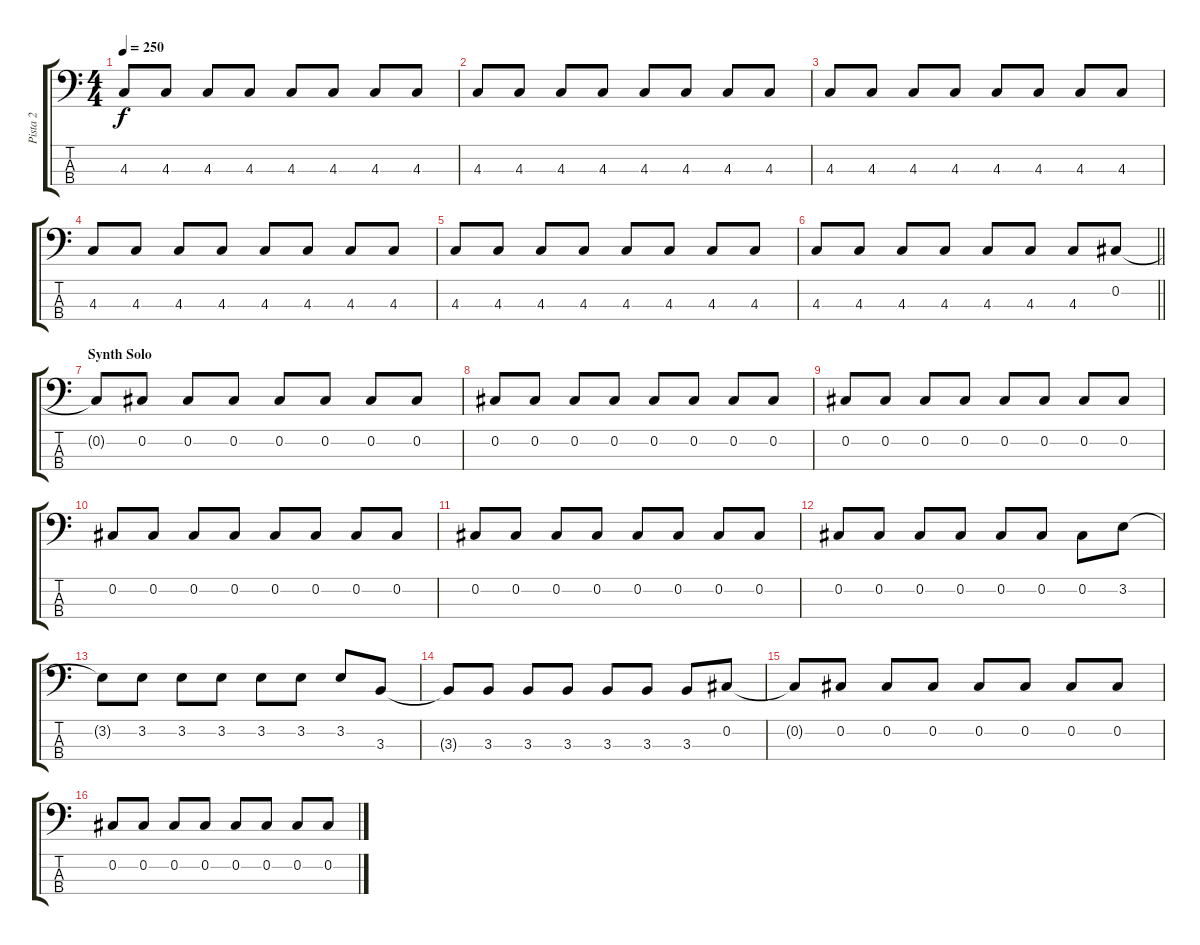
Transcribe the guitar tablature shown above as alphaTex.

\track ("Pista 2" "Pista 2") {instrument electricbasspick}
\staff {score tabs}
\tuning (Gb2 Db2 Ab1 Eb1) {hide}
\ts (4 4)
\tempo 250
\clef f4
\ks c
4.3.8{dy f} 4.3.8 4.3.8 4.3.8 4.3.8 4.3.8 4.3.8 4.3.8 |
4.3.8 4.3.8 4.3.8 4.3.8 4.3.8 4.3.8 4.3.8 4.3.8 |
4.3.8 4.3.8 4.3.8 4.3.8 4.3.8 4.3.8 4.3.8 4.3.8 |
4.3.8 4.3.8 4.3.8 4.3.8 4.3.8 4.3.8 4.3.8 4.3.8 |
4.3.8 4.3.8 4.3.8 4.3.8 4.3.8 4.3.8 4.3.8 4.3.8 |
\barLineRight lightlight
4.3.8 4.3.8 4.3.8 4.3.8 4.3.8 4.3.8 4.3.8 0.2.8 |
\section ("" "Synth Solo")
0.2{t}.8 0.2.8 0.2.8 0.2.8 0.2.8 0.2.8 0.2.8 0.2.8 |
0.2.8 0.2.8 0.2.8 0.2.8 0.2.8 0.2.8 0.2.8 0.2.8 |
0.2.8 0.2.8 0.2.8 0.2.8 0.2.8 0.2.8 0.2.8 0.2.8 |
0.2.8 0.2.8 0.2.8 0.2.8 0.2.8 0.2.8 0.2.8 0.2.8 |
0.2.8 0.2.8 0.2.8 0.2.8 0.2.8 0.2.8 0.2.8 0.2.8 |
0.2.8 0.2.8 0.2.8 0.2.8 0.2.8 0.2.8 0.2.8 3.2.8 |
3.2{t}.8 3.2.8 3.2.8 3.2.8 3.2.8 3.2.8 3.2.8 3.3.8 |
3.3{t}.8 3.3.8 3.3.8 3.3.8 3.3.8 3.3.8 3.3.8 0.2.8 |
0.2{t}.8 0.2.8 0.2.8 0.2.8 0.2.8 0.2.8 0.2.8 0.2.8 |
0.2.8 0.2.8 0.2.8 0.2.8 0.2.8 0.2.8 0.2.8 0.2.8
